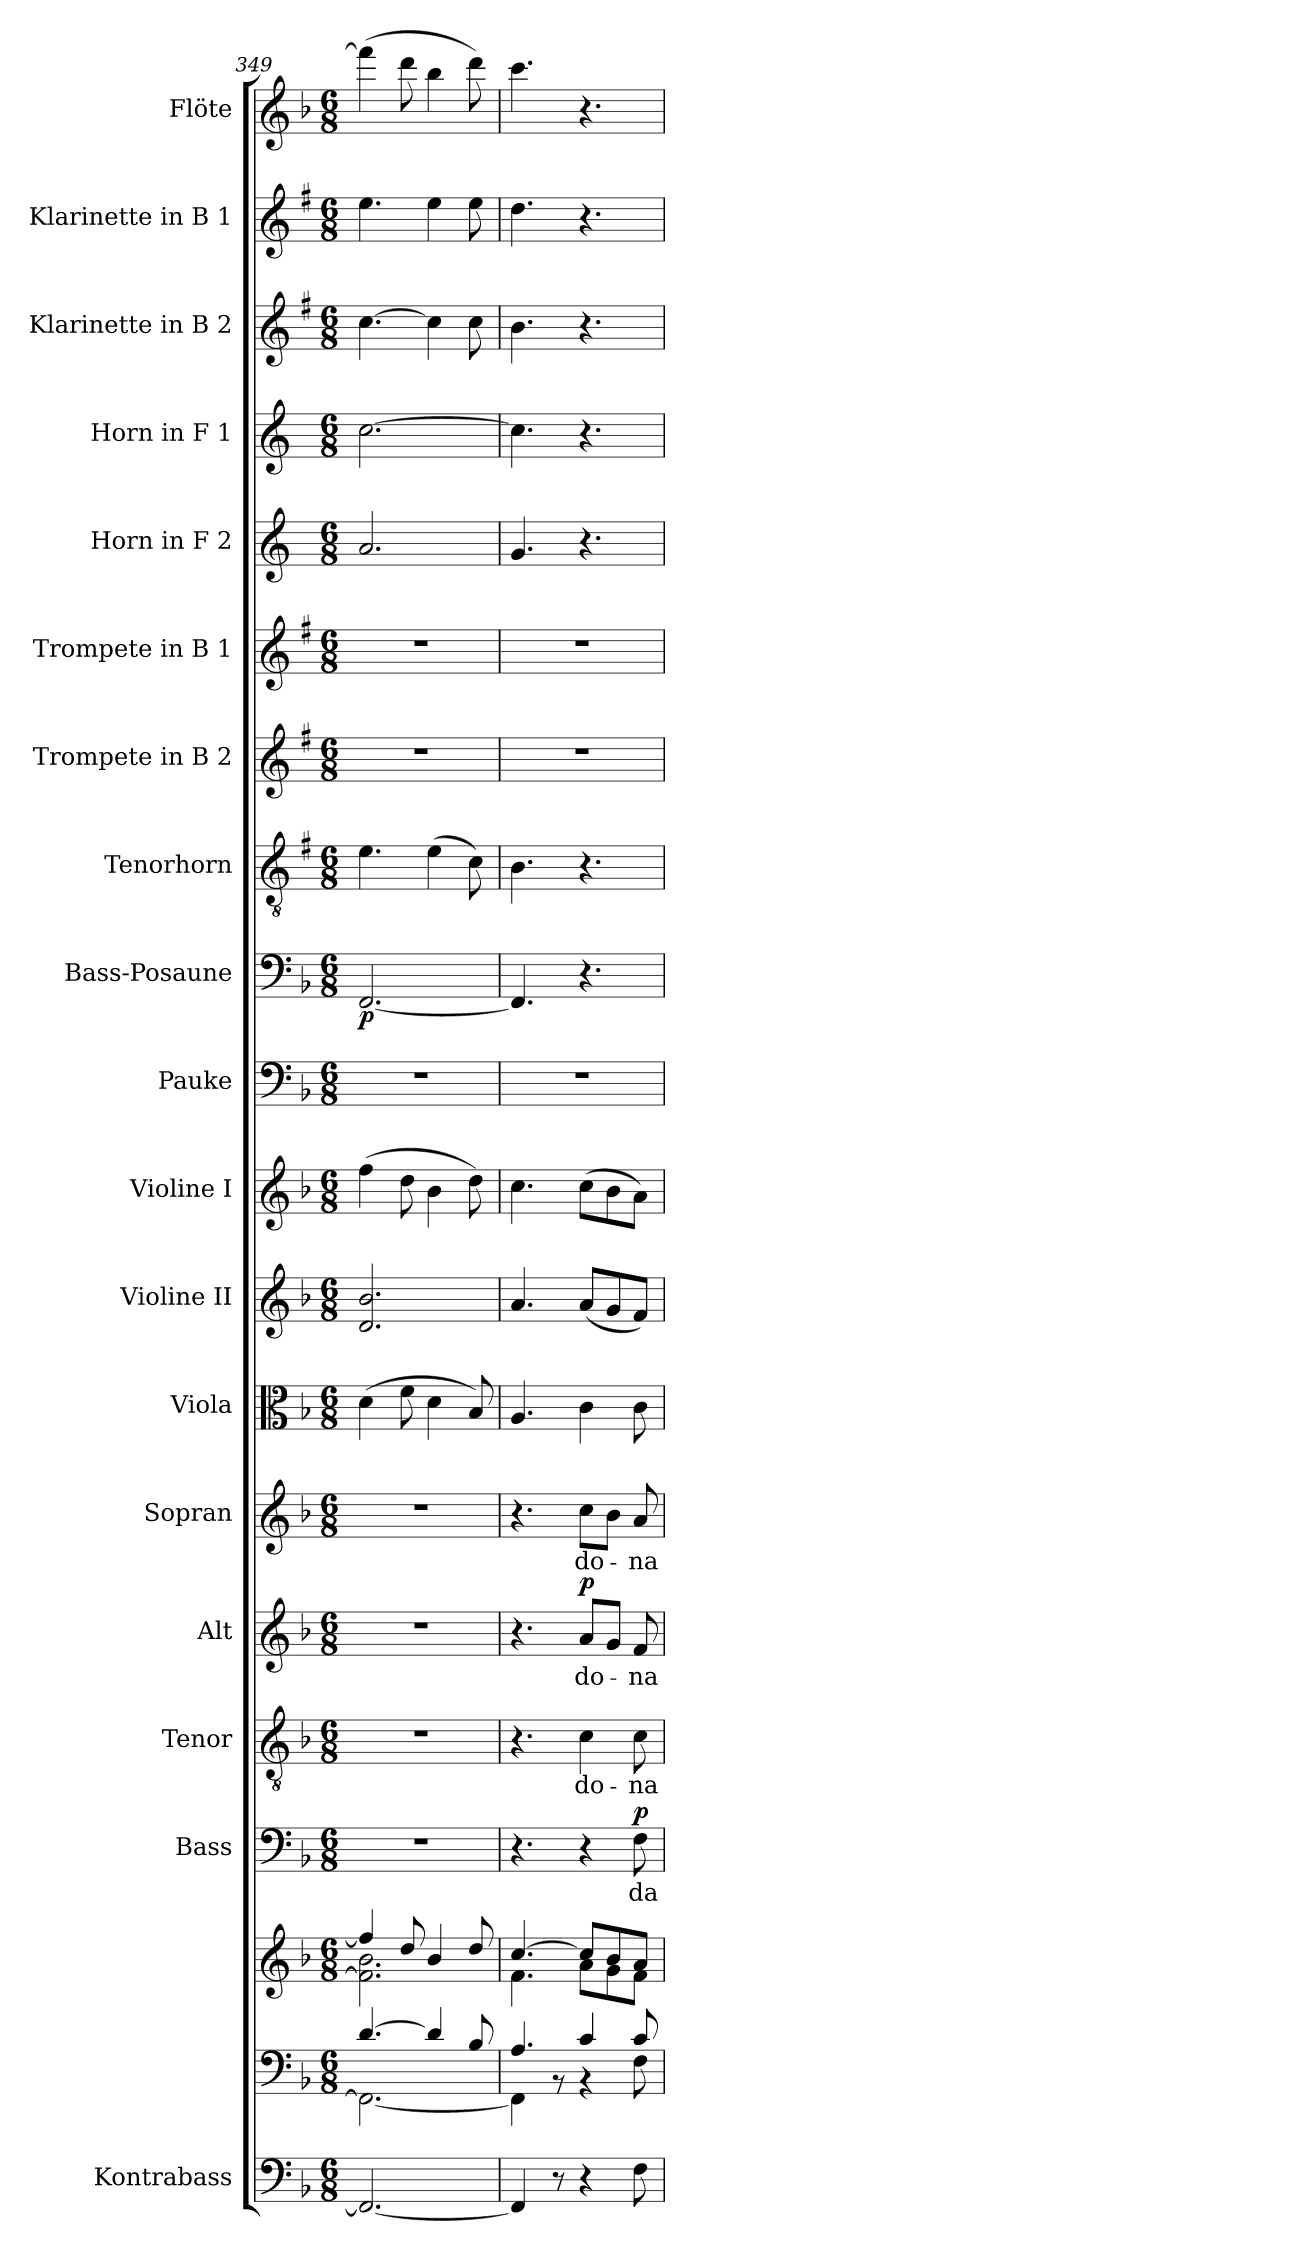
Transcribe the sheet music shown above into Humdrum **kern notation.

**kern	**kern	**kern	**kern	**text	**dynam	**kern	**text	**kern	**text	**dynam	**kern	**text	**kern	**kern	**kern	**kern	**kern	**dynam	**kern	**kern	**kern	**kern	**kern	**kern	**kern	**kern
*part19	*part18	*part18	*part17	*part17	*part17	*part16	*part16	*part15	*part15	*part15	*part14	*part14	*part13	*part12	*part11	*part10	*part9	*part9	*part8	*part7	*part6	*part5	*part4	*part3	*part2	*part1
*staff20	*staff19	*staff18	*staff17	*staff17	*staff17	*staff16	*staff16	*staff15	*staff15	*staff15	*staff14	*staff14	*staff13	*staff12	*staff11	*staff10	*staff9	*staff9	*staff8	*staff7	*staff6	*staff5	*staff4	*staff3	*staff2	*staff1
*I"Kontrabass	*	*	*I"Bass	*	*	*I"Tenor	*	*I"Alt	*	*	*I"Sopran	*	*I"Viola	*I"Violine II	*I"Violine I	*I"Pauke	*I"Bass-Posaune	*	*I"Tenorhorn	*I"Trompete in B 2	*I"Trompete in B 1	*I"Horn in F 2	*I"Horn in F 1	*I"Klarinette in B 2	*I"Klarinette in B 1	*I"Flöte
*I'Kb.	*	*	*I'B	*	*	*I'T	*	*I'A	*	*	*I'S	*	*I'Vla.	*I'Vl. II	*I'Vl. I	*I'Pk.	*I'B. Pos.	*	*I'T	*	*	*I'Hrn. 2	*I'Hrn. 1	*	*	*I'Fl.
*clefF4	*clefF4	*clefG2	*clefF4	*	*	*clefGv2	*	*clefG2	*	*	*clefG2	*	*clefC3	*clefG2	*clefG2	*clefF4	*clefF4	*	*clefGv2	*clefG2	*clefG2	*clefG2	*clefG2	*clefG2	*clefG2	*clefG2
*ITrd7c12	*	*	*	*	*	*	*	*	*	*	*	*	*	*	*	*	*	*	*ITrd1c2	*ITrd1c2	*ITrd1c2	*ITrd4c7	*ITrd4c7	*ITrd1c2	*ITrd1c2	*
*k[b-]	*k[b-]	*k[b-]	*k[b-]	*	*	*k[b-]	*	*k[b-]	*	*	*k[b-]	*	*k[b-]	*k[b-]	*k[b-]	*k[b-]	*k[b-]	*	*k[b-]	*k[b-]	*k[b-]	*k[b-]	*k[b-]	*k[b-]	*k[b-]	*k[b-]
*F:	*F:	*F:	*F:	*	*	*F:	*	*F:	*	*	*F:	*	*F:	*F:	*F:	*F:	*F:	*	*F:	*F:	*F:	*F:	*F:	*F:	*F:	*F:
*M6/8	*M6/8	*M6/8	*M6/8	*	*	*M6/8	*	*M6/8	*	*	*M6/8	*	*M6/8	*M6/8	*M6/8	*M6/8	*M6/8	*	*M6/8	*M6/8	*M6/8	*M6/8	*M6/8	*M6/8	*M6/8	*M6/8
=349	=349	=349	=349	=349	=349	=349	=349	=349	=349	=349	=349	=349	=349	=349	=349	=349	=349	=349	=349	=349	=349	=349	=349	=349	=349	=349
*	*^	*^	*	*	*	*	*	*	*	*	*	*	*	*	*	*	*	*	*	*	*	*	*	*	*	*
!	!	!	!	!	!	!	!	!	!	!	!	!	!	!	!	!	!	!	!	!LO:DY:b	!	!	!	!	!	!	!	!
2.FFF/_	[>4.d/	2.FF\_	4ff/]	2.f\] 2.b-\	2.r	.	.	2.r	.	2.r	.	.	2.r	.	(>4d\	2.d/ 2.b-/	(>4ff\	2.r	[2.FF/	p	4.d\	2.r	2.r	2.d/	[2.f\	[4.b-\	4.dd\	(>4fff\]
.	.	.	8dd/	.	.	.	.	.	.	.	.	.	.	.	8f\	.	8dd\	.	.	.	.	.	.	.	.	.	.	8ddd\
.	4d/]	.	4b-/	.	.	.	.	.	.	.	.	.	.	.	4d\	.	4b-\	.	.	.	(>4d\	.	.	.	.	4b-\]	4dd\	4bb-\
.	8B-/	.	8dd/	.	.	.	.	.	.	.	.	.	.	.	8B-/)	.	8dd\)	.	.	.	8B-\)	.	.	.	.	8b-\	8dd\	8ddd\)
=350	=350	=350	=350	=350	=350	=350	=350	=350	=350	=350	=350	=350	=350	=350	=350	=350	=350	=350	=350	=350	=350	=350	=350	=350	=350	=350	=350	=350
4FFF/]	4.A/	4FF\]	[>4.cc/	4.f\	4.r	.	.	4.r	.	4.r	.	.	4.r	.	4.A/	4.a/	4.cc\	2.r	4.FF/]	.	4.A\	2.r	2.r	4.c/	4.f\]	4.a\	4.cc\	4.ccc\
8r	.	8rBB	.	.	.	.	.	.	.	.	.	.	.	.	.	.	.	.	.	.	.	.	.	.	.	.	.	.
!	!	!	!	!	!	!	!	!	!LO:LY:b	!	!LO:LY:b	!LO:DY:a	!	!LO:LY:b	!	!	!	!	!	!	!	!	!	!	!	!	!	!
4r	4c/	4rAA	8cc/L]	8a\L	4r	.	.	4c\	do-	8a/L	do-	p	8cc\L	do-	4c\	(<8a/L	(>8cc\L	.	4.r	.	4.r	.	.	4.r	4.r	4.r	4.r	4.r
.	.	.	8b-/	8g\	.	.	.	.	.	8g/J	.	.	8b-\J	.	.	8g/	8b-\	.	.	.	.	.	.	.	.	.	.	.
!	!	!	!	!	!	!LO:LY:b	!LO:DY:a	!	!LO:LY:b	!	!LO:LY:b	!	!	!LO:LY:b	!	!	!	!	!	!	!	!	!	!	!	!	!	!
8FF\	8c/	8F\	8a/J	8f\J	8F\	da	p	8c\	-na	8f/	-na	.	8a/	-na	8c\	8f/J)	8a\J)	.	.	.	.	.	.	.	.	.	.	.
*	*v	*v	*	*	*	*	*	*	*	*	*	*	*	*	*	*	*	*	*	*	*	*	*	*	*	*	*	*
*	*	*v	*v	*	*	*	*	*	*	*	*	*	*	*	*	*	*	*	*	*	*	*	*	*	*	*	*
=	=	=	=	=	=	=	=	=	=	=	=	=	=	=	=	=	=	=	=	=	=	=	=	=	=	=
*-	*-	*-	*-	*-	*-	*-	*-	*-	*-	*-	*-	*-	*-	*-	*-	*-	*-	*-	*-	*-	*-	*-	*-	*-	*-	*-
